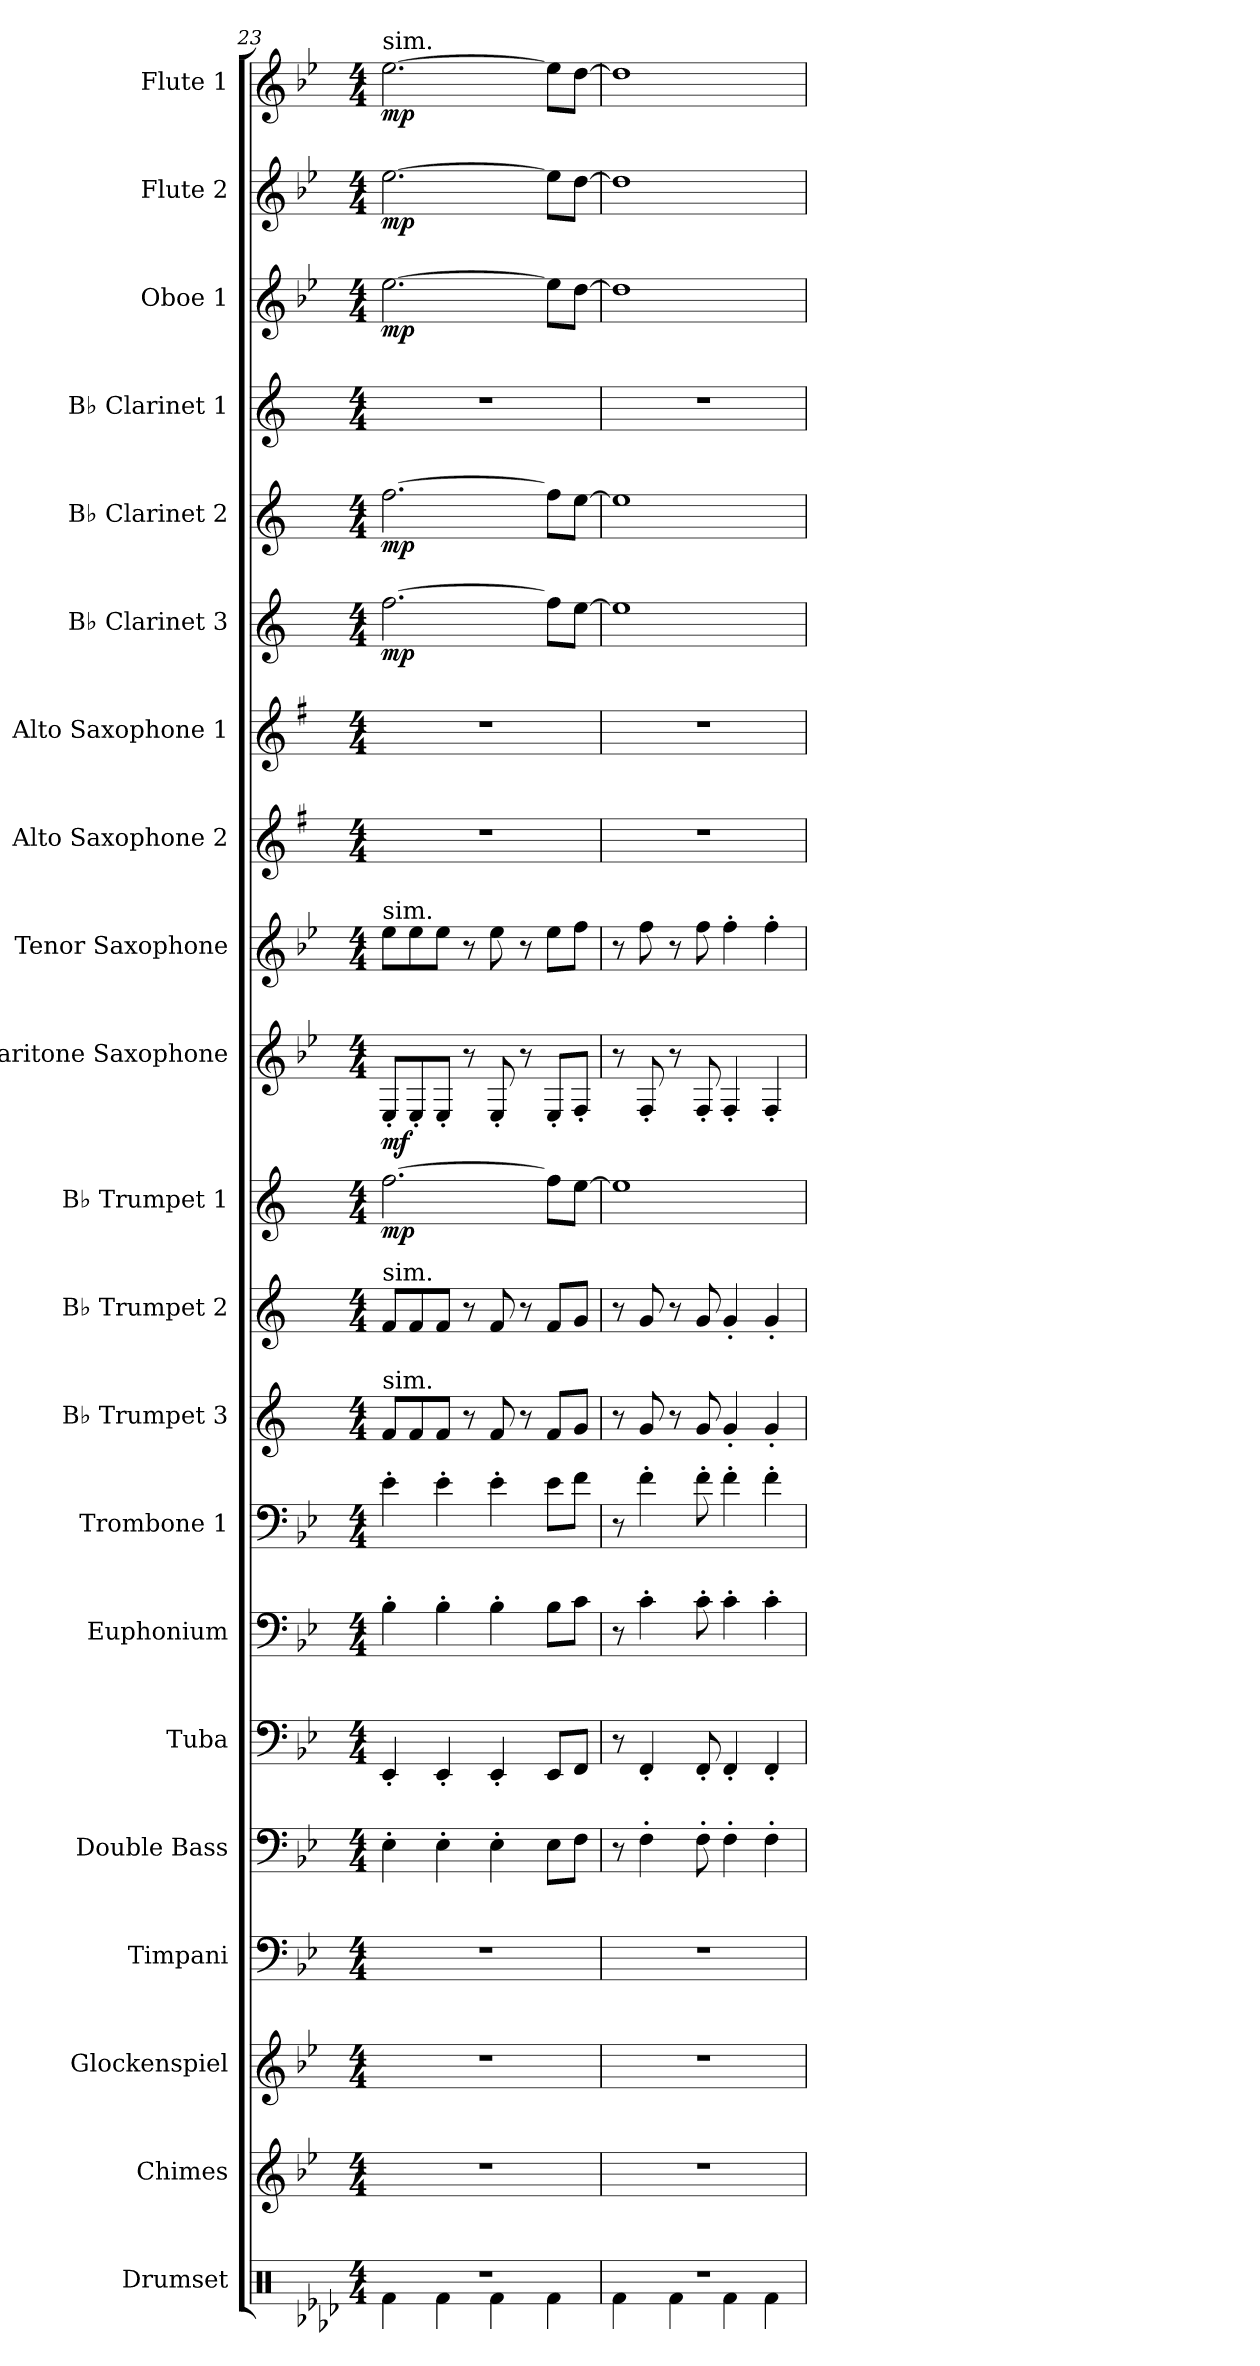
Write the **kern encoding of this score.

**kern	**kern	**kern	**kern	**kern	**kern	**kern	**kern	**kern	**kern	**kern	**dynam	**kern	**dynam	**kern	**kern	**kern	**kern	**dynam	**kern	**dynam	**kern	**kern	**dynam	**kern	**dynam	**kern	**dynam
*part21	*part20	*part19	*part18	*part17	*part16	*part15	*part14	*part13	*part12	*part11	*part11	*part10	*part10	*part9	*part8	*part7	*part6	*part6	*part5	*part5	*part4	*part3	*part3	*part2	*part2	*part1	*part1
*staff21	*staff20	*staff19	*staff18	*staff17	*staff16	*staff15	*staff14	*staff13	*staff12	*staff11	*staff11	*staff10	*staff10	*staff9	*staff8	*staff7	*staff6	*staff6	*staff5	*staff5	*staff4	*staff3	*staff3	*staff2	*staff2	*staff1	*staff1
*I"Drumset	*I"Chimes	*I"Glockenspiel	*I"Timpani	*I"Double Bass	*I"Tuba	*I"Euphonium	*I"Trombone 1	*I"B♭ Trumpet 3	*I"B♭ Trumpet 2	*I"B♭ Trumpet 1	*	*I"Baritone Saxophone	*	*I"Tenor Saxophone	*I"Alto Saxophone 2	*I"Alto Saxophone 1	*I"B♭ Clarinet 3	*	*I"B♭ Clarinet 2	*	*I"B♭ Clarinet 1	*I"Oboe 1	*	*I"Flute 2	*	*I"Flute 1	*
*I'D. Set	*I'Cme.	*I'Glk.	*I'Timp.	*I'Db.	*I'Tba.	*I'Euph.	*I'Tbn. 1	*I'B♭ Tpt. 3	*I'B♭ Tpt. 2	*I'B♭ Tpt. 1	*	*I'Bar. Sax.	*	*I'T. Sax.	*I'A. Sax. 2	*I'A. Sax. 1	*I'B♭ Cl. 3	*	*I'B♭ Cl. 2	*	*I'B♭ Cl. 1	*I'Ob. 1	*	*I'Fl. 2	*	*I'Fl. 1	*
*clefX	*clefG2	*clefG2	*clefF4	*clefF4	*clefF4	*clefF4	*clefF4	*clefG2	*clefG2	*clefG2	*	*clefG2	*	*clefG2	*clefG2	*clefG2	*clefG2	*	*clefG2	*	*clefG2	*clefG2	*	*clefG2	*	*clefG2	*
*	*	*ITrd-14c-24	*	*ITrd7c12	*	*	*	*ITrd1c2	*ITrd1c2	*ITrd1c2	*	*ITrd12c21	*	*ITrd8c14	*ITrd5c9	*ITrd5c9	*ITrd1c2	*	*ITrd1c2	*	*ITrd1c2	*	*	*	*	*	*
*k[b-e-a-d-]	*k[b-e-]	*k[b-e-]	*k[b-e-]	*k[b-e-]	*k[b-e-]	*k[b-e-]	*k[b-e-]	*k[b-e-]	*k[b-e-]	*k[b-e-]	*	*k[b-e-]	*	*k[b-e-]	*k[b-e-]	*k[b-e-]	*k[b-e-]	*	*k[b-e-]	*	*k[b-e-]	*k[b-e-]	*	*k[b-e-]	*	*k[b-e-]	*
*M4/4	*M4/4	*M4/4	*M4/4	*M4/4	*M4/4	*M4/4	*M4/4	*M4/4	*M4/4	*M4/4	*	*M4/4	*	*M4/4	*M4/4	*M4/4	*M4/4	*	*M4/4	*	*M4/4	*M4/4	*	*M4/4	*	*M4/4	*
=23	=23	=23	=23	=23	=23	=23	=23	=23	=23	=23	=23	=23	=23	=23	=23	=23	=23	=23	=23	=23	=23	=23	=23	=23	=23	=23	=23
*^	*	*	*	*	*	*	*	*	*	*	*	*	*	*	*	*	*	*	*	*	*	*	*	*	*	*	*
!	!	!	!	!	!	!	!	!	!	!	!	!	!	!	!	!	!	!	!	!	!	!	!	!	!	!	!LO:TX:a:t=sim.	!
!	!	!	!	!	!	!	!	!	!	!	!	!	!	!	!LO:TX:a:t=sim.	!	!	!	!	!	!	!	!	!	!	!	!	!
!	!	!	!	!	!	!	!	!	!	!LO:TX:a:t=sim.	!	!	!	!	!	!	!	!	!	!	!	!	!	!	!	!	!	!
!	!	!	!	!	!	!	!	!	!LO:TX:a:t=sim.	!	!	!	!	!	!	!	!	!	!	!	!	!	!	!	!	!	!	!
!	!	!	!	!	!	!	!	!	!	!	!	!LO:DY:b	!	!LO:DY:b	!	!	!	!	!LO:DY:b	!	!LO:DY:b	!	!	!LO:DY:b	!	!LO:DY:b	!	!LO:DY:b
1r	4Rf\	1r	1r	1r	4EE-'\	4EE-'/	4B-'\	4e-'\	8e-/L	8e-/L	[2.ee-\	mp	8EE-'/L	mf	8e-\L	1r	1r	[2.ee-\	mp	[2.ee-\	mp	1r	[2.ee-\	mp	[2.ee-\	mp	[2.ee-\	mp
.	.	.	.	.	.	.	.	.	8e-/	8e-/	.	.	8EE-'/	.	8e-\	.	.	.	.	.	.	.	.	.	.	.	.	.
.	4Rf\	.	.	.	4EE-'\	4EE-'/	4B-'\	4e-'\	8e-/J	8e-/J	.	.	8EE-'/J	.	8e-\J	.	.	.	.	.	.	.	.	.	.	.	.	.
.	.	.	.	.	.	.	.	.	8r	8r	.	.	8r	.	8r	.	.	.	.	.	.	.	.	.	.	.	.	.
.	4Rf\	.	.	.	4EE-'\	4EE-'/	4B-'\	4e-'\	8e-/	8e-/	.	.	8EE-'/	.	8e-\	.	.	.	.	.	.	.	.	.	.	.	.	.
.	.	.	.	.	.	.	.	.	8r	8r	.	.	8r	.	8r	.	.	.	.	.	.	.	.	.	.	.	.	.
.	4Rf\	.	.	.	8EE-\L	8EE-/L	8B-\L	8e-\L	8e-/L	8e-/L	8ee-\L]	.	8EE-'/L	.	8e-\L	.	.	8ee-\L]	.	8ee-\L]	.	.	8ee-\L]	.	8ee-\L]	.	8ee-\L]	.
.	.	.	.	.	8FF\J	8FF/J	8c\J	8f\J	8f/J	8f/J	[8dd\J	.	8FF'/J	.	8f\J	.	.	[8dd\J	.	[8dd\J	.	.	[8dd\J	.	[8dd\J	.	[8dd\J	.
=24	=24	=24	=24	=24	=24	=24	=24	=24	=24	=24	=24	=24	=24	=24	=24	=24	=24	=24	=24	=24	=24	=24	=24	=24	=24	=24	=24	=24
1r	4Rf\	1r	1r	1r	8r	8r	8r	8r	8r	8r	1dd]	.	8r	.	8r	1r	1r	1dd]	.	1dd]	.	1r	1dd]	.	1dd]	.	1dd]	.
.	.	.	.	.	4FF'\	4FF'/	4c'\	4f'\	8f/	8f/	.	.	8FF'/	.	8f\	.	.	.	.	.	.	.	.	.	.	.	.	.
.	4Rf\	.	.	.	.	.	.	.	8r	8r	.	.	8r	.	8r	.	.	.	.	.	.	.	.	.	.	.	.	.
.	.	.	.	.	8FF'\	8FF'/	8c'\	8f'\	8f/	8f/	.	.	8FF'/	.	8f\	.	.	.	.	.	.	.	.	.	.	.	.	.
.	4Rf\	.	.	.	4FF'\	4FF'/	4c'\	4f'\	4f'/	4f'/	.	.	4FF'/	.	4f'\	.	.	.	.	.	.	.	.	.	.	.	.	.
.	4Rf\	.	.	.	4FF'\	4FF'/	4c'\	4f'\	4f'/	4f'/	.	.	4FF'/	.	4f'\	.	.	.	.	.	.	.	.	.	.	.	.	.
*v	*v	*	*	*	*	*	*	*	*	*	*	*	*	*	*	*	*	*	*	*	*	*	*	*	*	*	*	*
=	=	=	=	=	=	=	=	=	=	=	=	=	=	=	=	=	=	=	=	=	=	=	=	=	=	=	=
*-	*-	*-	*-	*-	*-	*-	*-	*-	*-	*-	*-	*-	*-	*-	*-	*-	*-	*-	*-	*-	*-	*-	*-	*-	*-	*-	*-
